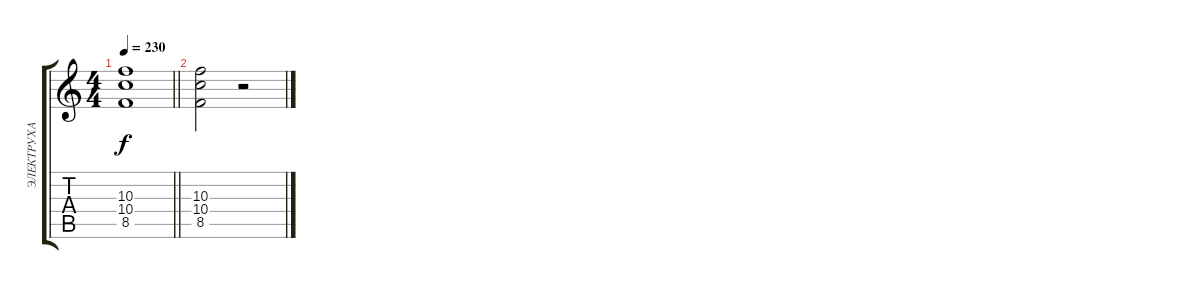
\track ("ЭЛЕКТРУХА" "ЭЛЕКТРУХА") {instrument overdrivenguitar}
\staff {score tabs}
\tuning (E4 B3 G3 D3 A2 E2) {hide}
\ts (4 4)
\tempo 230
\clef g2
\barLineRight lightlight
\ks c
(10.3 10.4 8.5).1{dy f} |
(10.3 10.4 8.5).2 r.2
